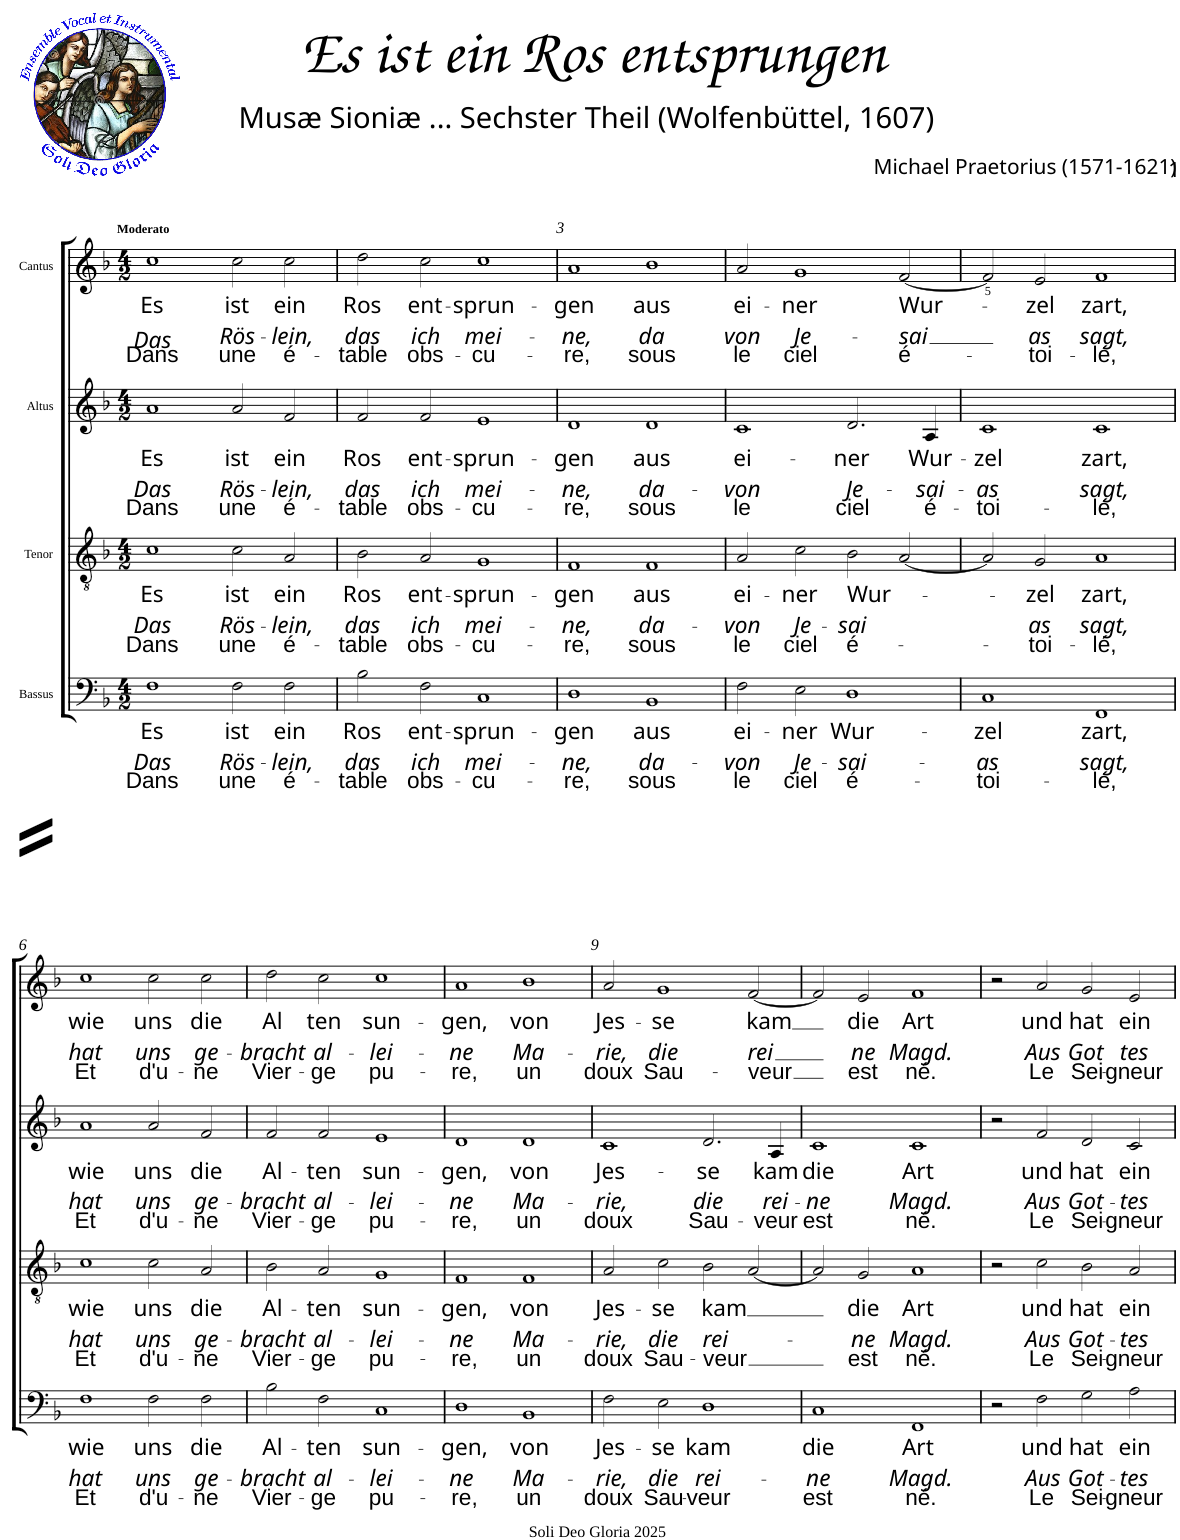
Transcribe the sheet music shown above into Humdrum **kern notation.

**kern	**text	**text	**text	**kern	**text	**text	**text	**kern	**text	**text	**text	**kern	**text	**text	**text
*part4	*part4	*part4	*part4	*part3	*part3	*part3	*part3	*part2	*part2	*part2	*part2	*part1	*part1	*part1	*part1
*staff4	*staff4	*staff4	*staff4	*staff3	*staff3	*staff3	*staff3	*staff2	*staff2	*staff2	*staff2	*staff1	*staff1	*staff1	*staff1
*I"Bassus	*	*	*	*I"Tenor	*	*	*	*I"Altus	*	*	*	*I"Cantus	*	*	*
*clefF4	*	*	*	*clefGv2	*	*	*	*clefG2	*	*	*	*clefG2	*	*	*
*k[b-]	*	*	*	*k[b-]	*	*	*	*k[b-]	*	*	*	*k[b-]	*	*	*
*F:	*	*	*	*F:	*	*	*	*F:	*	*	*	*F:	*	*	*
*M4/2	*	*	*	*M4/2	*	*	*	*M4/2	*	*	*	*M4/2	*	*	*
=1	=1	=1	=1	=1	=1	=1	=1	=1	=1	=1	=1	=1	=1	=1	=1
!	!	!	!	!	!	!	!	!	!	!	!	!LO:TX:a:B:t=Moderato	!	!	!
!	!LO:LY:b	!LO:LY:b	!LO:LY:b	!	!LO:LY:b	!LO:LY:b	!LO:LY:b	!	!LO:LY:b	!LO:LY:b	!LO:LY:b	!	!LO:LY:b	!LO:LY:b	!LO:LY:b
1F	Es	Das	Dans	1c	Es	Das	Dans	1a	Es	Das	Dans	1cc	Es	Das	Dans
!	!LO:LY:b	!LO:LY:b	!LO:LY:b	!	!LO:LY:b	!LO:LY:b	!LO:LY:b	!	!LO:LY:b	!LO:LY:b	!LO:LY:b	!	!LO:LY:b	!LO:LY:b	!LO:LY:b
2F\	ist	Rös-	une	2c\	ist	Rös-	une	2a/	ist	Rös-	une	2cc\	ist	Rös-	une
!	!LO:LY:b	!LO:LY:b	!LO:LY:b	!	!LO:LY:b	!LO:LY:b	!LO:LY:b	!	!LO:LY:b	!LO:LY:b	!LO:LY:b	!	!LO:LY:b	!LO:LY:b	!LO:LY:b
2F\	ein	-lein,	é-	2A/	ein	-lein,	é-	2f/	ein	-lein,	é-	2cc\	ein	-lein,	é-
=2	=2	=2	=2	=2	=2	=2	=2	=2	=2	=2	=2	=2	=2	=2	=2
!	!LO:LY:b	!LO:LY:b	!LO:LY:b	!	!LO:LY:b	!LO:LY:b	!LO:LY:b	!	!LO:LY:b	!LO:LY:b	!LO:LY:b	!	!LO:LY:b	!LO:LY:b	!LO:LY:b
2B-\	Ros	das	-table	2B-\	Ros	das	-table	2f/	Ros	das	-table	2dd\	Ros	das	-table
!	!LO:LY:b	!LO:LY:b	!LO:LY:b	!	!LO:LY:b	!LO:LY:b	!LO:LY:b	!	!LO:LY:b	!LO:LY:b	!LO:LY:b	!	!LO:LY:b	!LO:LY:b	!LO:LY:b
2F\	ent-	ich	obs-	2A/	ent-	ich	obs-	2f/	ent-	ich	obs-	2cc\	ent-	ich	obs-
!	!LO:LY:b	!LO:LY:b	!LO:LY:b	!	!LO:LY:b	!LO:LY:b	!LO:LY:b	!	!LO:LY:b	!LO:LY:b	!LO:LY:b	!	!LO:LY:b	!LO:LY:b	!LO:LY:b
1C	-sprun-	mei-	-cu-	1G	-sprun-	mei-	-cu-	1e	-sprun-	mei-	-cu-	1cc	-sprun-	mei-	-cu-
=3	=3	=3	=3	=3	=3	=3	=3	=3	=3	=3	=3	=3	=3	=3	=3
!	!LO:LY:b	!LO:LY:b	!LO:LY:b	!	!LO:LY:b	!LO:LY:b	!LO:LY:b	!	!LO:LY:b	!LO:LY:b	!LO:LY:b	!	!LO:LY:b	!LO:LY:b	!LO:LY:b
1D	-gen	-ne,	-re,	1F	-gen	-ne,	-re,	1d	-gen	-ne,	-re,	1a	-gen	-ne,	-re,
!	!LO:LY:b	!LO:LY:b	!LO:LY:b	!	!LO:LY:b	!LO:LY:b	!LO:LY:b	!	!LO:LY:b	!LO:LY:b	!LO:LY:b	!	!LO:LY:b	!LO:LY:b	!LO:LY:b
1BB-	aus	da-	sous	1F	aus	da-	sous	1d	aus	da-	sous	1b-	aus	da	sous
=4	=4	=4	=4	=4	=4	=4	=4	=4	=4	=4	=4	=4	=4	=4	=4
!	!LO:LY:b	!LO:LY:b	!LO:LY:b	!	!LO:LY:b	!LO:LY:b	!LO:LY:b	!	!LO:LY:b	!LO:LY:b	!LO:LY:b	!	!LO:LY:b	!LO:LY:b	!LO:LY:b
2F\	ei-	-von	le	2A/	ei-	-von	le	1c	ei-	-von	le	2a/	ei-	von	le
!	!LO:LY:b	!LO:LY:b	!LO:LY:b	!	!LO:LY:b	!LO:LY:b	!LO:LY:b	!	!	!	!	!	!LO:LY:b	!LO:LY:b	!LO:LY:b
2E\	-ner	Je-	ciel	2c\	-ner	Je-	ciel	.	.	.	.	1g	-ner	Je-	ciel
!	!LO:LY:b	!LO:LY:b	!LO:LY:b	!	!LO:LY:b	!LO:LY:b	!LO:LY:b	!	!LO:LY:b	!LO:LY:b	!LO:LY:b	!	!	!	!
1D	Wur-	-sai-	é-	2B-\	Wur-	-sai	é-	2.d/	-ner	Je-	ciel	.	.	.	.
!	!	!	!	!	!	!	!	!	!	!	!	!	!LO:LY:b	!LO:LY:b	!LO:LY:b
.	.	.	.	[<2A/	.	.	.	.	.	.	.	[<2f/	Wur-	-sai	é-
!	!	!	!	!	!	!	!	!	!LO:LY:b	!LO:LY:b	!LO:LY:b	!	!	!	!
.	.	.	.	.	.	.	.	4A/	Wur-	-sai-	é-	.	.	.	.
=5	=5	=5	=5	=5	=5	=5	=5	=5	=5	=5	=5	=5	=5	=5	=5
!	!LO:LY:b	!LO:LY:b	!LO:LY:b	!	!	!	!	!	!LO:LY:b	!LO:LY:b	!LO:LY:b	!	!	!	!
1C	-zel	-as	-toi-	2A/]	.	.	.	1c	-zel	-as	-toi-	2f</]	.	.	.
!	!	!	!	!	!LO:LY:b	!LO:LY:b	!LO:LY:b	!	!	!	!	!	!LO:LY:b	!LO:LY:b	!LO:LY:b
.	.	.	.	2G/	-zel	-as	-toi-	.	.	.	.	2e/	-zel	as	-toi-
!	!LO:LY:b	!LO:LY:b	!LO:LY:b	!	!LO:LY:b	!LO:LY:b	!LO:LY:b	!	!LO:LY:b	!LO:LY:b	!LO:LY:b	!	!LO:LY:b	!LO:LY:b	!LO:LY:b
1FF	zart,	sagt,	-lé,	1A	zart,	sagt,	-lé,	1c	zart,	sagt,	-lé,	1f	zart,	sagt,	-lé,
!!LO:LB:g=z
=6	=6	=6	=6	=6	=6	=6	=6	=6	=6	=6	=6	=6	=6	=6	=6
!	!LO:LY:b	!LO:LY:b	!LO:LY:b	!	!LO:LY:b	!LO:LY:b	!LO:LY:b	!	!LO:LY:b	!LO:LY:b	!LO:LY:b	!	!LO:LY:b	!LO:LY:b	!LO:LY:b
1F	wie	hat	Et	1c	wie	hat	Et	1a	wie	hat	Et	1cc	wie	hat	Et
!	!LO:LY:b	!LO:LY:b	!LO:LY:b	!	!LO:LY:b	!LO:LY:b	!LO:LY:b	!	!LO:LY:b	!LO:LY:b	!LO:LY:b	!	!LO:LY:b	!LO:LY:b	!LO:LY:b
2F\	uns	uns	d'u-	2c\	uns	uns	d'u-	2a/	uns	uns	d'u-	2cc\	uns	uns	d'u-
!	!LO:LY:b	!LO:LY:b	!LO:LY:b	!	!LO:LY:b	!LO:LY:b	!LO:LY:b	!	!LO:LY:b	!LO:LY:b	!LO:LY:b	!	!LO:LY:b	!LO:LY:b	!LO:LY:b
2F\	die	ge-	-ne	2A/	die	ge-	-ne	2f/	die	ge-	-ne	2cc\	die	ge-	-ne
=7	=7	=7	=7	=7	=7	=7	=7	=7	=7	=7	=7	=7	=7	=7	=7
!	!LO:LY:b	!LO:LY:b	!LO:LY:b	!	!LO:LY:b	!LO:LY:b	!LO:LY:b	!	!LO:LY:b	!LO:LY:b	!LO:LY:b	!	!LO:LY:b	!LO:LY:b	!LO:LY:b
2B-\	Al-	-bracht	Vier-	2B-\	Al-	-bracht	Vier-	2f/	Al-	-bracht	Vier-	2dd\	Al	-bracht	Vier-
!	!LO:LY:b	!LO:LY:b	!LO:LY:b	!	!LO:LY:b	!LO:LY:b	!LO:LY:b	!	!LO:LY:b	!LO:LY:b	!LO:LY:b	!	!LO:LY:b	!LO:LY:b	!LO:LY:b
2F\	-ten	al-	-ge	2A/	-ten	al-	-ge	2f/	-ten	al-	-ge	2cc\	ten	al-	-ge
!	!LO:LY:b	!LO:LY:b	!LO:LY:b	!	!LO:LY:b	!LO:LY:b	!LO:LY:b	!	!LO:LY:b	!LO:LY:b	!LO:LY:b	!	!LO:LY:b	!LO:LY:b	!LO:LY:b
1C	sun-	-lei-	pu-	1G	sun-	-lei-	pu-	1e	sun-	-lei-	pu-	1cc	sun-	-lei-	pu-
=8	=8	=8	=8	=8	=8	=8	=8	=8	=8	=8	=8	=8	=8	=8	=8
!	!LO:LY:b	!LO:LY:b	!LO:LY:b	!	!LO:LY:b	!LO:LY:b	!LO:LY:b	!	!LO:LY:b	!LO:LY:b	!LO:LY:b	!	!LO:LY:b	!LO:LY:b	!LO:LY:b
1D	-gen,	-ne	-re,	1F	-gen,	-ne	-re,	1d	-gen,	-ne	-re,	1a	-gen,	-ne	-re,
!	!LO:LY:b	!LO:LY:b	!LO:LY:b	!	!LO:LY:b	!LO:LY:b	!LO:LY:b	!	!LO:LY:b	!LO:LY:b	!LO:LY:b	!	!LO:LY:b	!LO:LY:b	!LO:LY:b
1BB-	von	Ma-	un	1F	von	Ma-	un	1d	von	Ma-	un	1b-	von	Ma-	un
=9	=9	=9	=9	=9	=9	=9	=9	=9	=9	=9	=9	=9	=9	=9	=9
!	!LO:LY:b	!LO:LY:b	!LO:LY:b	!	!LO:LY:b	!LO:LY:b	!LO:LY:b	!	!LO:LY:b	!LO:LY:b	!LO:LY:b	!	!LO:LY:b	!LO:LY:b	!LO:LY:b
2F\	Jes-	-rie,	doux	2A/	Jes-	-rie,	doux	1c	Jes-	-rie,	doux	2a/	Jes-	-rie,	doux
!	!LO:LY:b	!LO:LY:b	!LO:LY:b	!	!LO:LY:b	!LO:LY:b	!LO:LY:b	!	!	!	!	!	!LO:LY:b	!LO:LY:b	!LO:LY:b
2E\	-se	die	Sau-	2c\	-se	die	Sau-	.	.	.	.	1g	-se	die	Sau-
!	!LO:LY:b	!LO:LY:b	!LO:LY:b	!	!LO:LY:b	!LO:LY:b	!LO:LY:b	!	!LO:LY:b	!LO:LY:b	!LO:LY:b	!	!	!	!
1D	kam	rei-	-veur	2B-\	kam	rei-	-veur	2.d/	-se	die	Sau-	.	.	.	.
!	!	!	!	!	!	!	!	!	!	!	!	!	!LO:LY:b	!LO:LY:b	!LO:LY:b
.	.	.	.	[<2A/	.	.	.	.	.	.	.	[<2f/	kam	rei	-veur
!	!	!	!	!	!	!	!	!	!LO:LY:b	!LO:LY:b	!LO:LY:b	!	!	!	!
.	.	.	.	.	.	.	.	4A/	kam	rei-	-veur	.	.	.	.
=10	=10	=10	=10	=10	=10	=10	=10	=10	=10	=10	=10	=10	=10	=10	=10
!	!LO:LY:b	!LO:LY:b	!LO:LY:b	!	!	!	!	!	!LO:LY:b	!LO:LY:b	!LO:LY:b	!	!	!	!
1C	die	-ne	est	2A/]	.	.	.	1c	die	-ne	est	2f/]	.	.	.
!	!	!	!	!	!LO:LY:b	!LO:LY:b	!LO:LY:b	!	!	!	!	!	!LO:LY:b	!LO:LY:b	!LO:LY:b
.	.	.	.	2G/	die	-ne	est	.	.	.	.	2e/	die	ne	est
!	!LO:LY:b	!LO:LY:b	!LO:LY:b	!	!LO:LY:b	!LO:LY:b	!LO:LY:b	!	!LO:LY:b	!LO:LY:b	!LO:LY:b	!	!LO:LY:b	!LO:LY:b	!LO:LY:b
1FF	Art	Magd.	né.	1A	Art	Magd.	né.	1c	Art	Magd.	né.	1f	Art	Magd.	né.
=11	=11	=11	=11	=11	=11	=11	=11	=11	=11	=11	=11	=11	=11	=11	=11
2r	.	.	.	2r	.	.	.	2r	.	.	.	2r	.	.	.
!	!LO:LY:b	!LO:LY:b	!LO:LY:b	!	!LO:LY:b	!LO:LY:b	!LO:LY:b	!	!LO:LY:b	!LO:LY:b	!LO:LY:b	!	!LO:LY:b	!LO:LY:b	!LO:LY:b
2F\	und	Aus	Le	2c\	und	Aus	Le	2f/	und	Aus	Le	2a/	und	Aus	Le
!	!LO:LY:b	!LO:LY:b	!LO:LY:b	!	!LO:LY:b	!LO:LY:b	!LO:LY:b	!	!LO:LY:b	!LO:LY:b	!LO:LY:b	!	!LO:LY:b	!LO:LY:b	!LO:LY:b
2G\	hat	Got-	Sei-	2B-\	hat	Got-	Sei-	2d/	hat	Got-	Sei-	2g/	hat	Got	Sei-
!	!LO:LY:b	!LO:LY:b	!LO:LY:b	!	!LO:LY:b	!LO:LY:b	!LO:LY:b	!	!LO:LY:b	!LO:LY:b	!LO:LY:b	!	!LO:LY:b	!LO:LY:b	!LO:LY:b
2A\	ein	-tes	-gneur	2A/	ein	-tes	-gneur	2c/	ein	-tes	-gneur	2e/	ein	tes	-gneur
=	=	=	=	=	=	=	=	=	=	=	=	=	=	=	=
*-	*-	*-	*-	*-	*-	*-	*-	*-	*-	*-	*-	*-	*-	*-	*-
